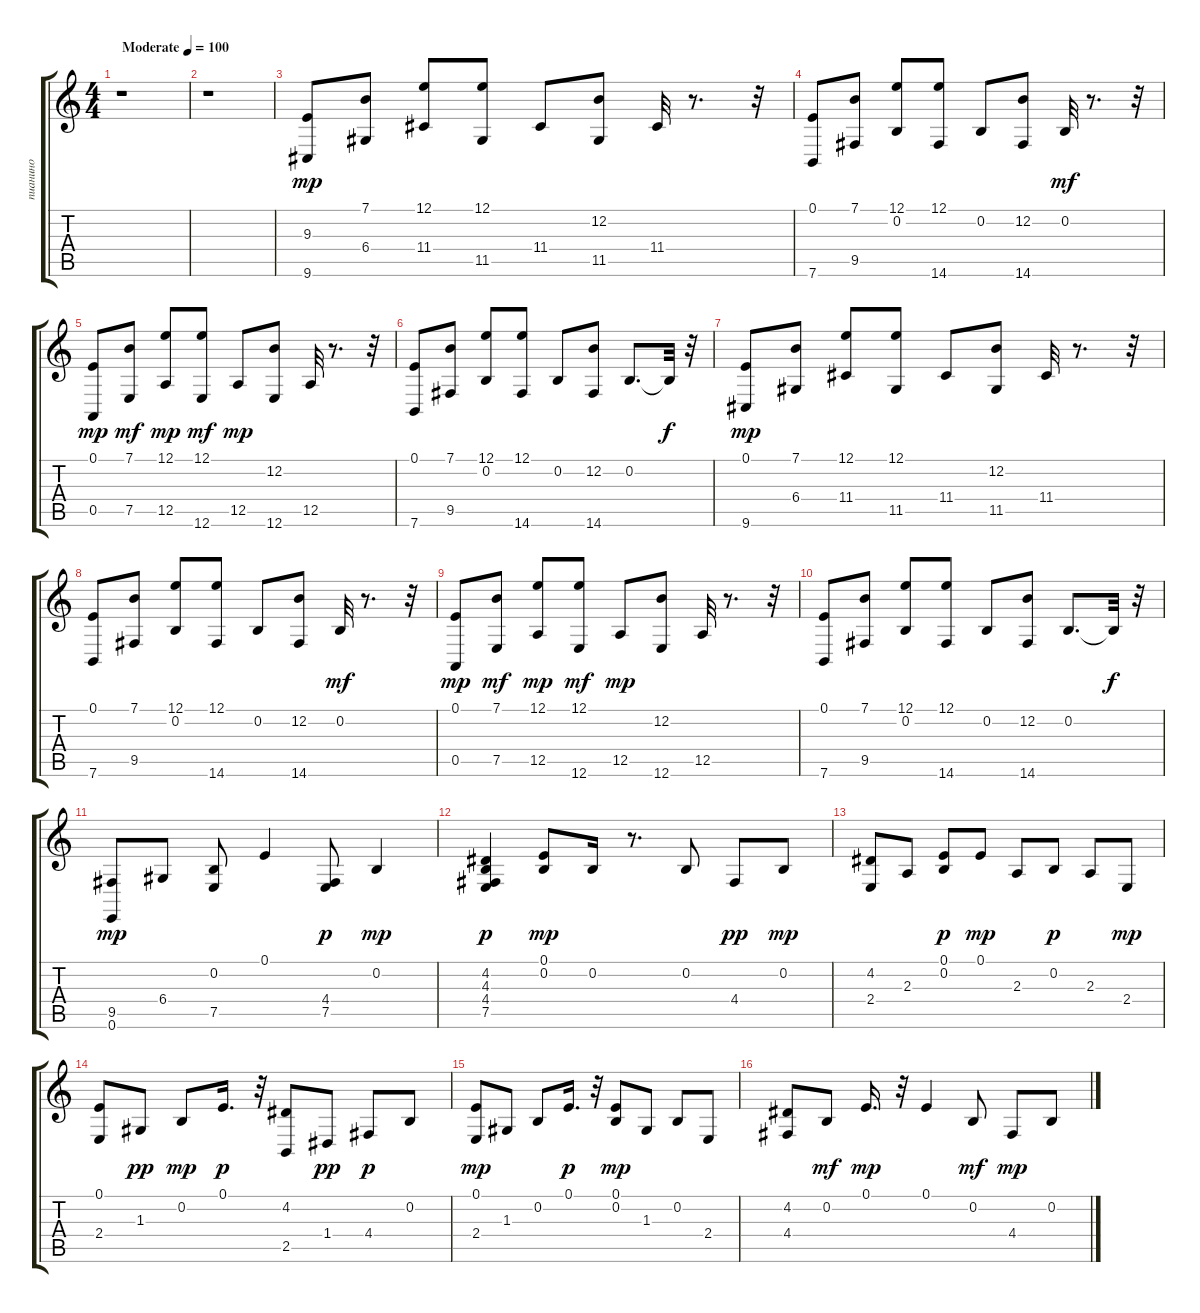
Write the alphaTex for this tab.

\track ("пианино" "пианино") {instrument electricgrandpiano}
\staff {score tabs}
\tuning (E4 B3 G3 D3 A2 E2) {hide}
\ts (4 4)
\tempo (100 "Moderate")
\clef g2
\ks c
r.1{dy mp instrument electricgrandpiano} |
r.1 |
(9.3 9.6).8 (7.1 6.4).8 (12.1 11.4).8 (12.1 11.5).8 11.4.8 (12.2 11.5).8 11.4.32 r.8{d} r.32 |
(0.1 7.6).8 (7.1 9.5).8 (12.1 0.2).8 (12.1 14.6).8 0.2.8 (12.2 14.6).8 0.2.32{dy mf} r.8{d} r.32 |
(0.1 0.5).8{dy mp} (7.1 7.5).8{dy mf} (12.1 12.5).8{dy mp} (12.1 12.6).8{dy mf} 12.5.8{dy mp} (12.2 12.6).8 12.5.32 r.8{d} r.32 |
(0.1 7.6).8 (7.1 9.5).8 (12.1 0.2).8 (12.1 14.6).8 0.2.8 (12.2 14.6).8 0.2.8{d} 0.2{t}.32{dy f} r.32 |
(0.1 9.6).8{dy mp} (7.1 6.4).8 (12.1 11.4).8 (12.1 11.5).8 11.4.8 (12.2 11.5).8 11.4.32 r.8{d} r.32 |
(0.1 7.6).8 (7.1 9.5).8 (12.1 0.2).8 (12.1 14.6).8 0.2.8 (12.2 14.6).8 0.2.32{dy mf} r.8{d} r.32 |
(0.1 0.5).8{dy mp} (7.1 7.5).8{dy mf} (12.1 12.5).8{dy mp} (12.1 12.6).8{dy mf} 12.5.8{dy mp} (12.2 12.6).8 12.5.32 r.8{d} r.32 |
(0.1 7.6).8 (7.1 9.5).8 (12.1 0.2).8 (12.1 14.6).8 0.2.8 (12.2 14.6).8 0.2.8{d} 0.2{t}.32{dy f} r.32 |
(9.5 0.6).8{dy mp} 6.4.8 (0.2 7.5).8 0.1.4 (4.4 7.5).8{dy p} 0.2.4{dy mp} |
(4.2 4.3 4.4 7.5).4{dy p} (0.1 0.2).8{dy mp} 0.2.16 r.8{d} 0.2.8 4.4.8{dy pp} 0.2.8{dy mp} |
(4.2 2.4).8 2.3.8 (0.1 0.2).8{dy p} 0.1.8{dy mp} 2.3.8 0.2.8{dy p} 2.3.8 2.4.8{dy mp} |
(0.1 2.4).8 1.3.8{dy pp} 0.2.8{dy mp} 0.1.16{d dy p} r.32 (4.2 2.5).8 1.4.8{dy pp} 4.4.8{dy p} 0.2.8 |
(0.1 2.4).8{dy mp} 1.3.8 0.2.8 0.1.16{d dy p} r.32 (0.1 0.2).8{dy mp} 1.3.8 0.2.8 2.4.8 |
(4.2 4.4).8 0.2.8{dy mf} 0.1.16{d dy mp} r.32 0.1.4 0.2.8{dy mf} 4.4.8{dy mp} 0.2.8
